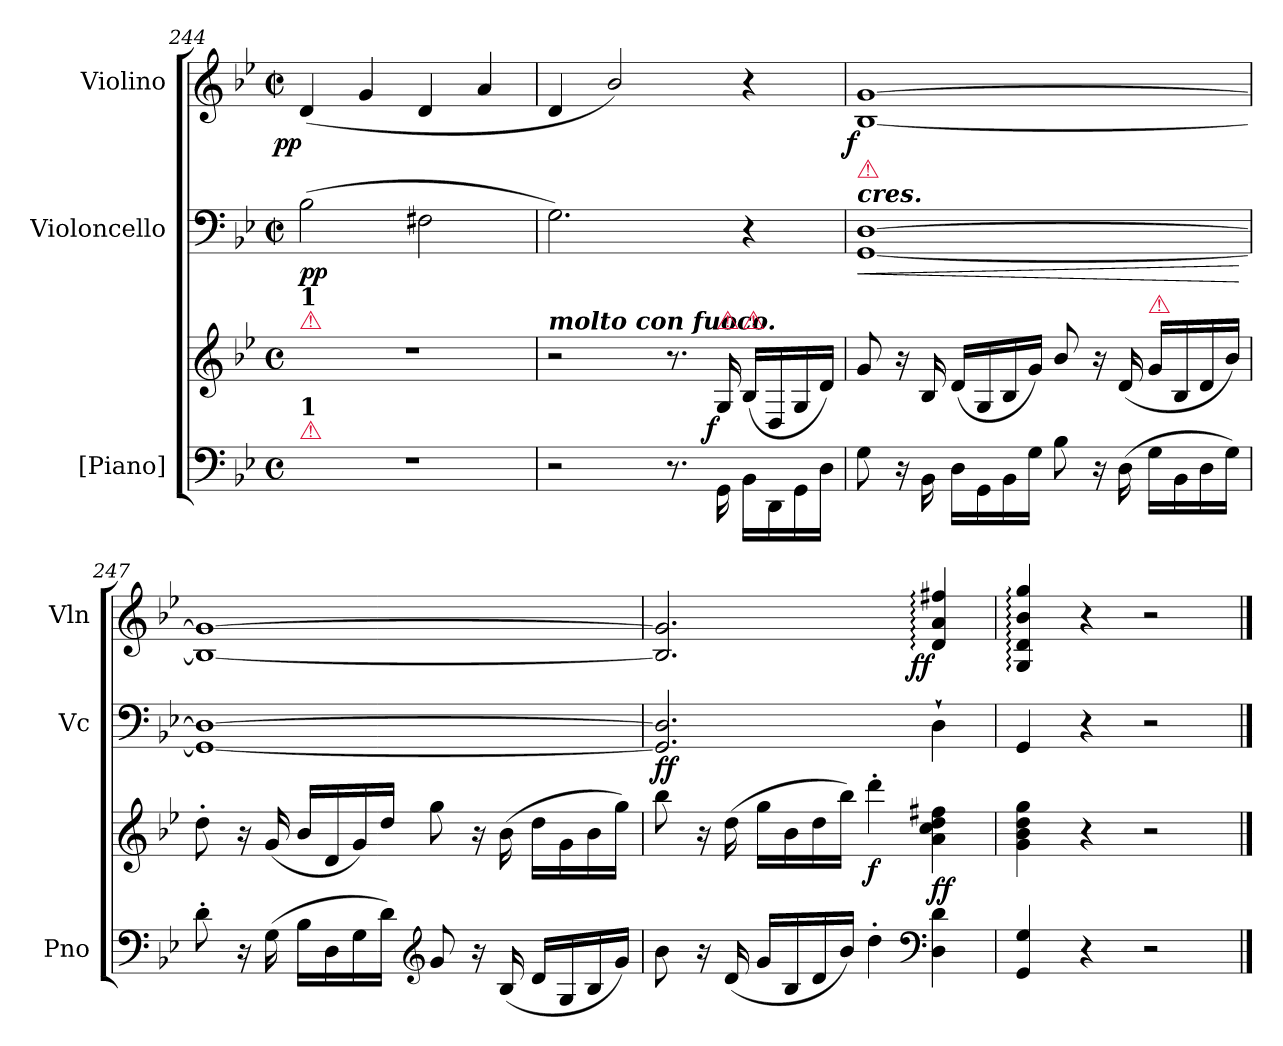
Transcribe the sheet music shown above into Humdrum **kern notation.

**kern	**kern	**dynam	**kern	**dynam	**kern	**dynam
*part3	*part3	*part3	*part2	*part2	*part1	*part1
*staff4	*staff3	*staff3/4	*staff2	*staff2	*staff1	*staff1
*I"[Piano]	*	*	*I"Violoncello	*	*I"Violino	*
*I'Pno	*	*	*I'Vc	*	*I'Vln	*
*clefF4	*clefG2	*	*clefF4	*	*clefG2	*
*k[b-e-]	*k[b-e-]	*	*k[b-e-]	*	*k[b-e-]	*
*g:	*g:	*	*g:	*	*g:	*
*M4/4	*M4/4	*	*M2/2	*	*M2/2	*
*met(c)	*met(c)	*	*met(c|)	*	*met(c|)	*
=244	=244	=244	=244	=244	=244	=244
!	!LO:TX:a:color=crimson:t=⚠	!	!	!	!	!
!	!LO:TX:a:B:t=1	!	!	!	!	!
!LO:TX:a:color=crimson:t=⚠	!	!	!	!	!	!
!LO:TX:a:B:t=1	!	!	!	!	!	!
!	!	!	!	!	!	!LO:DY:rj
1rF	1rdd	.	(>2B-	pp	(<4d	pp
.	.	.	.	.	4g	.
.	.	.	2F#X	.	4d	.
.	.	.	.	.	4a	.
=245	=245	=245	=245	=245	=245	=245
!	!LO:TX:a:Bi:t=molto con fuoco.	!	!	!	!	!
2r	2r	.	2.G)	.	4d	.
.	.	.	.	.	2b-/)	.
8.r	8.r	.	.	.	.	.
!	!LO:TX:a:color=crimson:t=⚠	!	!	!	!	!
!	!	!LO:DY:b:rj	!	!	!	!
16GG\	16G/	f	.	.	.	.
!	!LO:TX:a:color=crimson:t=⚠	!	!	!	!	!
16BB-\LL	(>16B-/LL	.	4r	.	4r	.
16DD\	16D/	.	.	.	.	.
16GG\	16G/	.	.	.	.	.
16D\JJ	16d/JJ)	.	.	.	.	.
=246	=246	=246	=246	=246	=246	=246
!	!	!	!LO:TX:a:Bi:t=cres.	!	!	!
!	!	!	!LO:TX:a:color=crimson:t=⚠	!	!	!
!	!	!	!	!LO:HP:b	!	!LO:DY:rj
8G	8g	.	[1GG [1D	<	[1B- [<1g	f
16r	16r	.	.	.	.	.
16BB-\	16B-/	.	.	.	.	.
16D\LL	(>16d/LL	.	.	.	.	.
16GG\	16G/	.	.	.	.	.
16BB-\	16B-/	.	.	.	.	.
16GJJ	16gJJ)	.	.	.	.	.
8B-	8b-/	.	.	.	.	.
16r	16r	.	.	.	.	.
(16D	(16d	.	.	.	.	.
!	!LO:TX:a:Bi:color=crimson:t=⚠	!	!	!	!	!
16GLL	16gLL	.	.	.	.	.
16BB-	16B-	.	.	.	.	.
16D	16d	.	.	.	.	.
16GJJ)	16b-JJ)	.	.	.	.	.
.	.	.	.	[	.	.
=247	=247	=247	=247	=247	=247	=247
8d'	8dd'>	.	1GG_ 1D_	.	1B-_ 1g_	.
16r	16r	.	.	.	.	.
(16G	(<16g	.	.	.	.	.
16B-LL	16b-LL	.	.	.	.	.
16D	16d	.	.	.	.	.
16G	16g)	.	.	.	.	.
16dJJ)	16ddJJ	.	.	.	.	.
*clefG2	*	*	*	*	*	*
8g	8gg	.	.	.	.	.
16r	16r	.	.	.	.	.
(16B-	(>16b-	.	.	.	.	.
16dLL	16ddLL	.	.	.	.	.
16G	16g	.	.	.	.	.
16B-	16b-	.	.	.	.	.
16gJJ)	16ggJJ)	.	.	.	.	.
=248	=248	=248	=248	=248	=248	=248
8b-	8bb-	.	2.GG] 2.D]	ff	2.B-] 2.g]	.
16r	16r	.	.	.	.	.
(16d	(>16dd	.	.	.	.	.
16gLL	16ggLL	.	.	.	.	.
16B-	16b-	.	.	.	.	.
16d	16dd	.	.	.	.	.
16b-JJ)	16bb-JJ)	.	.	.	.	.
!	!	!LO:DY:b	!	!	!	!
4dd'	4ddd'>	f	.	.	.	.
*clefF4	*	*	*	*	*	*
!	!	!LO:DY:b	!	!	!	!LO:DY:rj
4D 4d	4a 4cc 4dd 4ff#X	ff	4D`>	.	4d: 4a: 4ff#X:	ff
=249	=249	=249	=249	=249	=249	=249
4GG/ 4G/	4g\ 4b-\ 4dd\ 4gg\	.	4GG	.	4G: 4d: 4b-: 4gg:	.
4r	4r	.	4r	.	4r	.
2r	2r	.	2r	.	2r	.
==	==	==	==	==	==	==
*-	*-	*-	*-	*-	*-	*-
